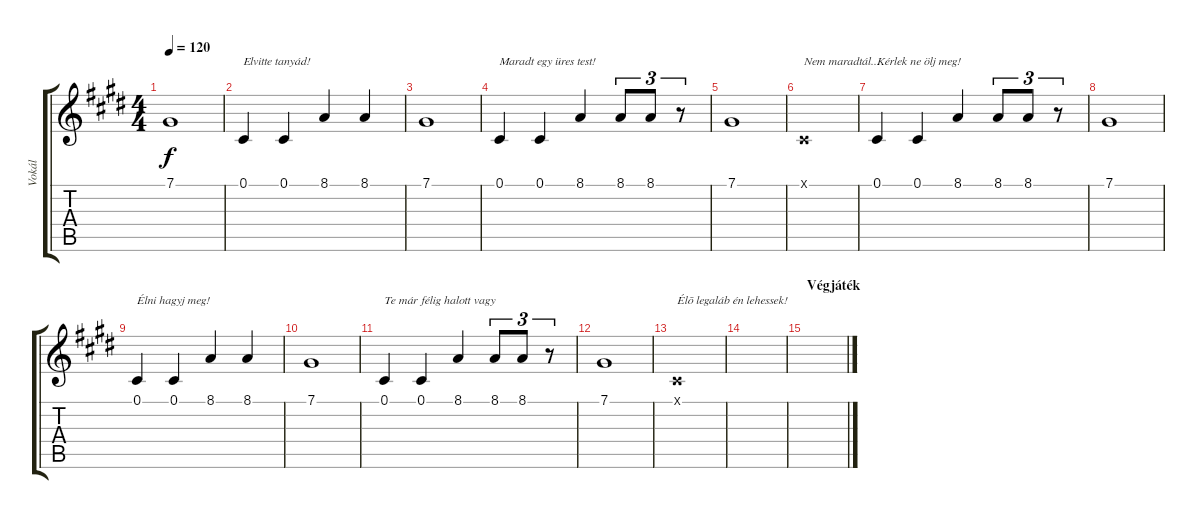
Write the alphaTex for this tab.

\track ("Vokál" "Vokál") {instrument violin}
\staff {score tabs}
\tuning (Db4 Ab3 E3 B2 Gb2 Db2) {hide}
\ts (4 4)
\tempo 120
\clef g2
\ks c#minor
7.1.1{dy f} |
0.1.4{txt "Elvitte tanyád!"} 0.1.4 8.1.4 8.1.4 |
7.1.1 |
0.1.4{txt "Maradt egy üres test!"} 0.1.4 8.1.4 8.1.8{tu (3 2)} 8.1.8{tu (3 2)} r.8{tu (3 2)} |
7.1.1 |
0.1{x}.1{txt "Nem maradtál..."} |
0.1.4{txt "Kérlek ne ölj meg!"} 0.1.4 8.1.4 8.1.8{tu (3 2)} 8.1.8{tu (3 2)} r.8{tu (3 2)} |
7.1.1 |
0.1.4{txt "Élni hagyj meg!"} 0.1.4 8.1.4 8.1.4 |
7.1.1 |
0.1.4{txt "Te már félig halott vagy"} 0.1.4 8.1.4 8.1.8{tu (3 2)} 8.1.8{tu (3 2)} r.8{tu (3 2)} |
7.1.1 |
0.1{x}.1{txt "Élõ legaláb én lehessek!"} |
|
\section ("" "Végjáték")
